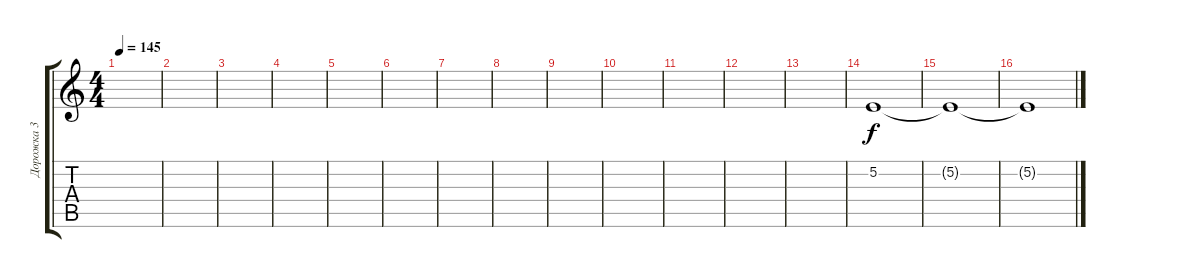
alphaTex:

\track ("Дорожка 3" "Дорожка 3") {instrument choiraahs}
\staff {score tabs}
\tuning (E4 B3 G3 D3 A2 E2) {hide}
\ts (4 4)
\tempo 145
\clef g2
\ks c
|
|
|
|
|
|
|
|
|
|
|
|
|
5.2.1 |
5.2{t}.1 |
5.2{t}.1
